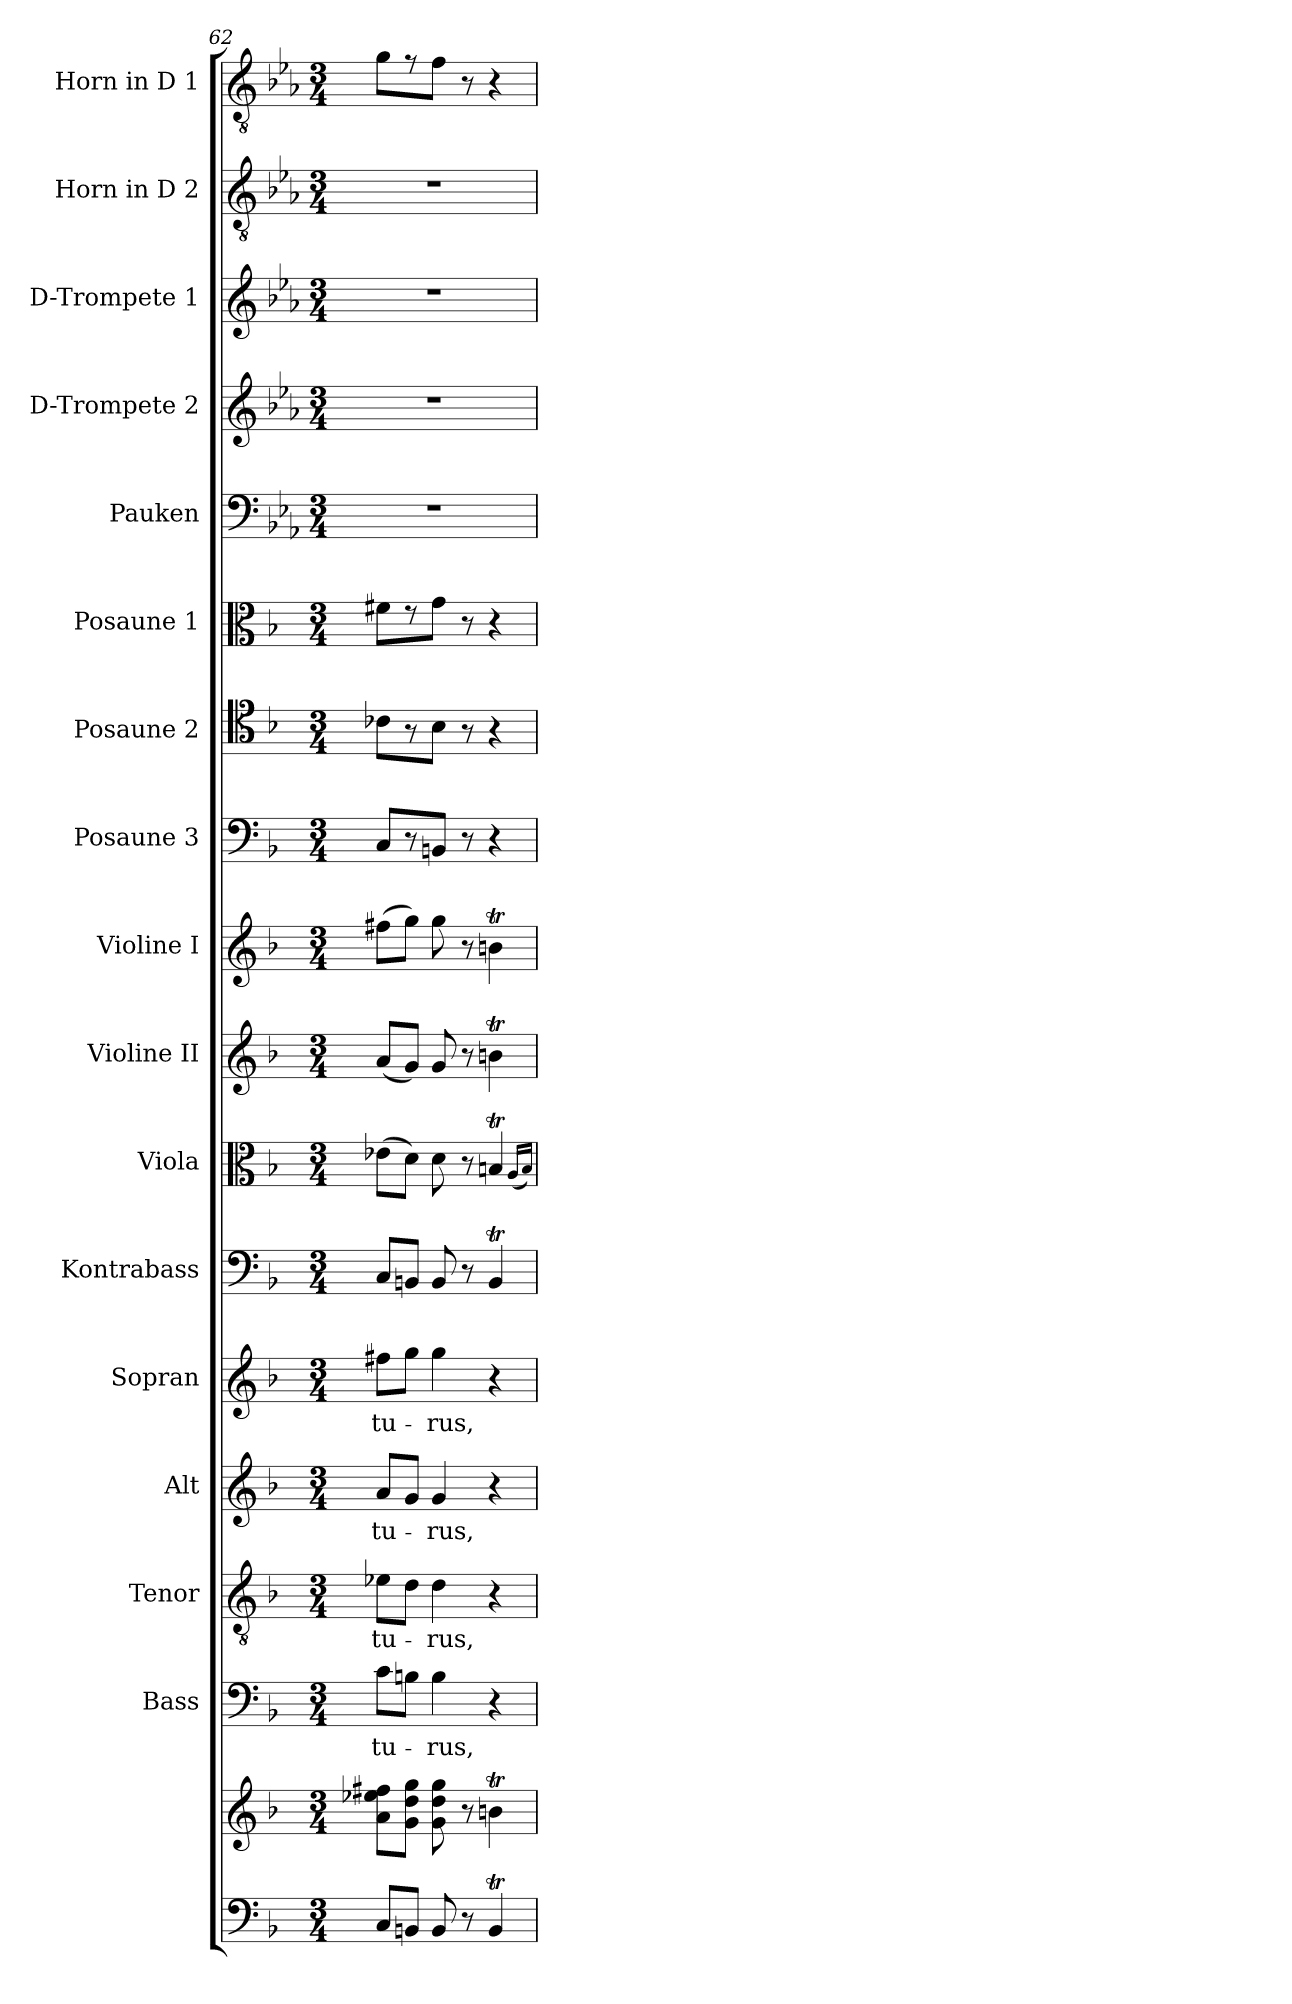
**kern	**kern	**kern	**text	**kern	**text	**kern	**text	**kern	**text	**kern	**kern	**kern	**kern	**kern	**kern	**kern	**kern	**kern	**kern	**kern	**kern
*part17	*part17	*part16	*part16	*part15	*part15	*part14	*part14	*part13	*part13	*part12	*part11	*part10	*part9	*part8	*part7	*part6	*part5	*part4	*part3	*part2	*part1
*staff18	*staff17	*staff16	*staff16	*staff15	*staff15	*staff14	*staff14	*staff13	*staff13	*staff12	*staff11	*staff10	*staff9	*staff8	*staff7	*staff6	*staff5	*staff4	*staff3	*staff2	*staff1
*	*	*I"Bass	*	*I"Tenor	*	*I"Alt	*	*I"Sopran	*	*I"Kontrabass	*I"Viola	*I"Violine II	*I"Violine I	*I"Posaune 3	*I"Posaune 2	*I"Posaune 1	*I"Pauken	*I"D-Trompete 2	*I"D-Trompete 1	*I"Horn in D 2	*I"Horn in D 1
*	*	*I'B.	*	*I'T.	*	*I'A.	*	*I'S.	*	*I'Kb.	*I'Vla.	*I'Vl. II	*I'Vl. I	*I'Pos. 3	*I'Pos. 2	*I'Pos. 1	*I'Pk.	*I'D Trp. 2	*I'D Trp. 1	*I'Hrn. 2	*I'Hrn. 1
*clefF4	*clefG2	*clefF4	*	*clefGv2	*	*clefG2	*	*clefG2	*	*clefF4	*clefC3	*clefG2	*clefG2	*clefF4	*clefC4	*clefC3	*clefF4	*clefG2	*clefG2	*clefGv2	*clefGv2
*	*	*	*	*	*	*	*	*	*	*ITrd7c12	*	*	*	*	*	*	*ITrd-1c-2	*ITrd-1c-2	*ITrd-1c-2	*ITrd-1c-2	*ITrd-1c-2
*k[b-]	*k[b-]	*k[b-]	*	*k[b-]	*	*k[b-]	*	*k[b-]	*	*k[b-]	*k[b-]	*k[b-]	*k[b-]	*k[b-]	*k[b-]	*k[b-]	*k[b-]	*k[b-]	*k[b-]	*k[b-]	*k[b-]
*F:	*F:	*F:	*	*F:	*	*F:	*	*F:	*	*F:	*F:	*F:	*F:	*F:	*F:	*F:	*F:	*F:	*F:	*F:	*F:
*M3/4	*M3/4	*M3/4	*	*M3/4	*	*M3/4	*	*M3/4	*	*M3/4	*M3/4	*M3/4	*M3/4	*M3/4	*M3/4	*M3/4	*M3/4	*M3/4	*M3/4	*M3/4	*M3/4
=62	=62	=62	=62	=62	=62	=62	=62	=62	=62	=62	=62	=62	=62	=62	=62	=62	=62	=62	=62	=62	=62
!	!	!	!LO:LY:b	!	!LO:LY:b	!	!LO:LY:b	!	!LO:LY:b	!	!	!	!	!	!	!	!	!	!	!	!
8C/L	8a\ 8ee-X\ 8ff#X\L	8c\L	-tu-	8e-X\L	-tu-	8a/L	-tu-	8ff#X\L	-tu-	8CC/L	(>8e-X\L	(<8a/L	(>8ff#X\L	8C/L	8c-X\L	8f#X\L	2.r	2.r	2.r	2.r	8a\L
8BBn/J	8g\ 8dd\ 8gg\J	8Bn\J	.	8d\J	.	8g/J	.	8gg\J	.	8BBBn/J	8d\J)	8g/J)	8gg\J)	8r	8r	8r	.	.	.	.	8r
!	!	!	!LO:LY:b	!	!LO:LY:b	!	!LO:LY:b	!	!LO:LY:b	!	!	!	!	!	!	!	!	!	!	!	!
8BB/	8g\ 8dd\ 8gg\	4B\	-rus,	4d\	-rus,	4g/	-rus,	4gg\	-rus,	8BBB/	8d\	8g/	8gg\	8BBn/J	8B-\J	8g\J	.	.	.	.	8g\J
8r	8r	.	.	.	.	.	.	.	.	8r	8r	8r	8r	8r	8r	8r	.	.	.	.	8r
4BBt/	4bnt\	4r	.	4r	.	4r	.	4r	.	4BBBt/	4Bnt/	4bnt\	4bnt\	4r	4r	4r	.	.	.	.	4r
.	.	.	.	.	.	.	.	.	.	.	(<16qA/LL	.	.	.	.	.	.	.	.	.	.
.	.	.	.	.	.	.	.	.	.	.	16qB/JJ)	.	.	.	.	.	.	.	.	.	.
=	=	=	=	=	=	=	=	=	=	=	=	=	=	=	=	=	=	=	=	=	=
*-	*-	*-	*-	*-	*-	*-	*-	*-	*-	*-	*-	*-	*-	*-	*-	*-	*-	*-	*-	*-	*-
